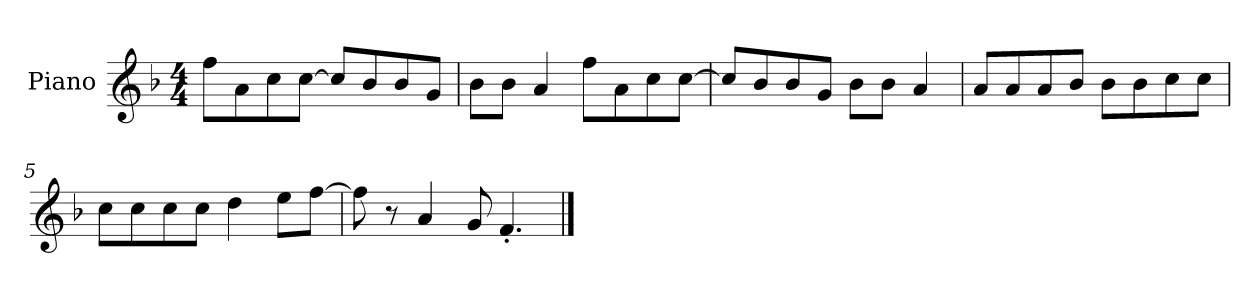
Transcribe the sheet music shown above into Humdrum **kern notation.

**kern
*part1
*staff1
*I"Piano
*I'P-no
*clefG2
*k[b-]
*M4/4
*MM90
=1
8ff\L
8a\
8cc\
[8cc\J
8cc/L]
8b-/
8b-/
8g/J
=2
8b-\L
8b-\J
4a/
8ff\L
8a\
8cc\
[8cc\J
=3
8cc/L]
8b-/
8b-/
8g/J
8b-\L
8b-\J
4a/
=4
8a/L
8a/
8a/
8b-/J
8b-\L
8b-\
8cc\
8cc\J
=5
8cc\L
8cc\
8cc\
8cc\J
4dd\
8ee\L
[8ff\J
!!LO:LB:g=z
=6
8ff\]
8r
4a/
8g/
4.f'/
==
*-
